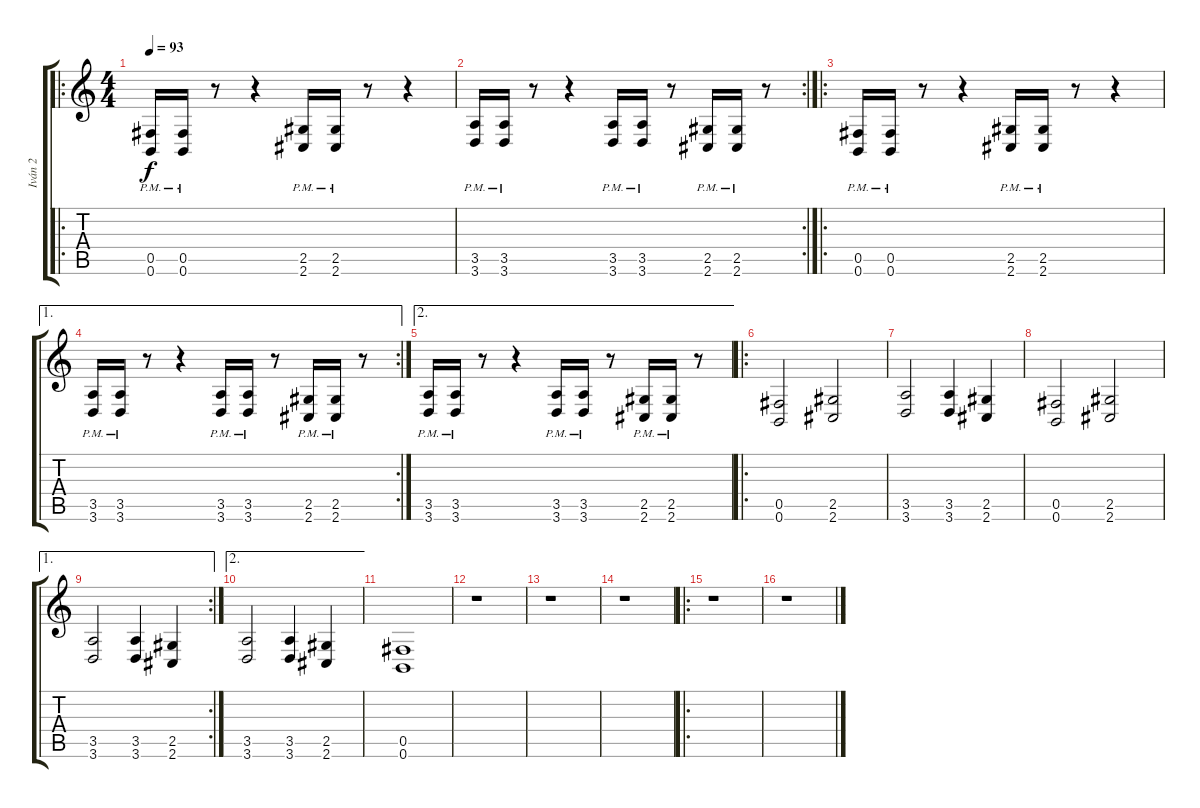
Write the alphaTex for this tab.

\track ("Iván 2" "Iván 2") {instrument overdrivenguitar}
\staff {score tabs}
\tuning (Db4 Ab3 E3 B2 Gb2 B1) {hide}
\ro
\ts (4 4)
\tempo 93
\clef g2
\ks c
(0.5 0.6{pm}).16{dy f} (0.5 0.6{pm}).16 r.8 r.4 (2.5 2.6{pm}).16 (2.5 2.6{pm}).16 r.8 r.4 |
\rc 2
(3.5 3.6{pm}).16 (3.5 3.6{pm}).16 r.8 r.4 (3.5 3.6{pm}).16 (3.5 3.6{pm}).16 r.8 (2.5 2.6{pm}).16 (2.5 2.6{pm}).16 r.8 |
\ro
(0.5 0.6{pm}).16 (0.5 0.6{pm}).16 r.8 r.4 (2.5 2.6{pm}).16 (2.5 2.6{pm}).16 r.8 r.4 |
\ae 1
\rc 2
(3.5 3.6{pm}).16 (3.5 3.6{pm}).16 r.8 r.4 (3.5 3.6{pm}).16 (3.5 3.6{pm}).16 r.8 (2.5 2.6{pm}).16 (2.5 2.6{pm}).16 r.8 |
\ae 2
(3.5 3.6{pm}).16 (3.5 3.6{pm}).16 r.8 r.4 (3.5 3.6{pm}).16 (3.5 3.6{pm}).16 r.8 (2.5 2.6{pm}).16 (2.5 2.6{pm}).16 r.8 |
\ro
(0.5 0.6).2 (2.5 2.6).2 |
(3.5 3.6).2 (3.5 3.6).4 (2.5 2.6).4 |
(0.5 0.6).2 (2.5 2.6).2 |
\ae 1
\rc 2
(3.5 3.6).2 (3.5 3.6).4 (2.5 2.6).4 |
\ae 2
(3.5 3.6).2 (3.5 3.6).4 (2.5 2.6).4 |
(0.5 0.6).1{volume 0} |
r.1{volume 16} |
r.1 |
r.1 |
\ro
r.1 |
r.1
